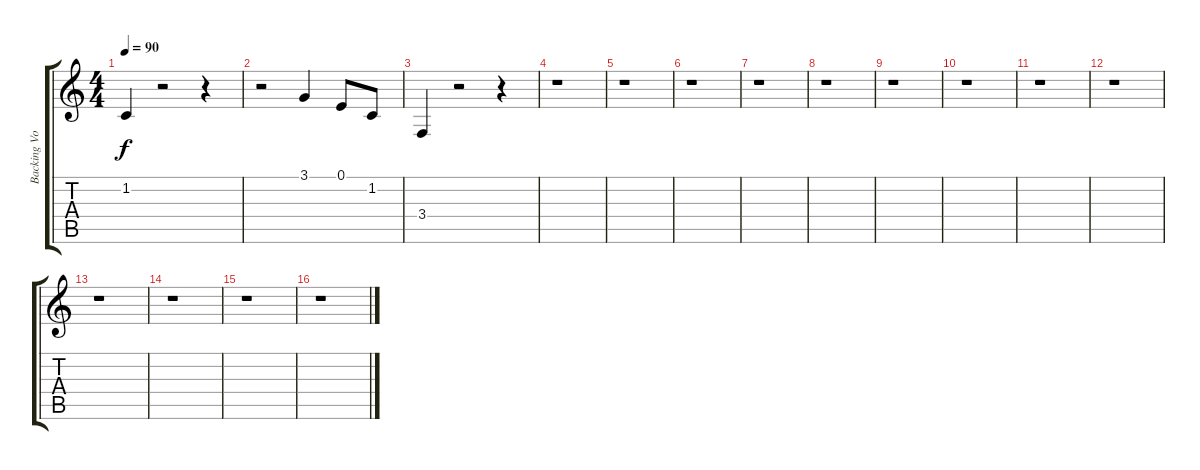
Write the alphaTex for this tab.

\track ("Backing Vox" "Backing Vo") {instrument drawbarorgan}
\staff {score tabs}
\tuning (E4 B3 G3 D3 A2 E2) {hide}
\ts (4 4)
\tempo 90
\clef g2
\ks c
1.2.4{dy f} r.2 r.4 |
r.2 3.1.4 0.1.8 1.2.8 |
3.4.4 r.2 r.4 |
r.1 |
r.1 |
r.1 |
r.1 |
r.1 |
r.1 |
r.1 |
r.1 |
r.1 |
r.1 |
r.1 |
r.1 |
r.1
